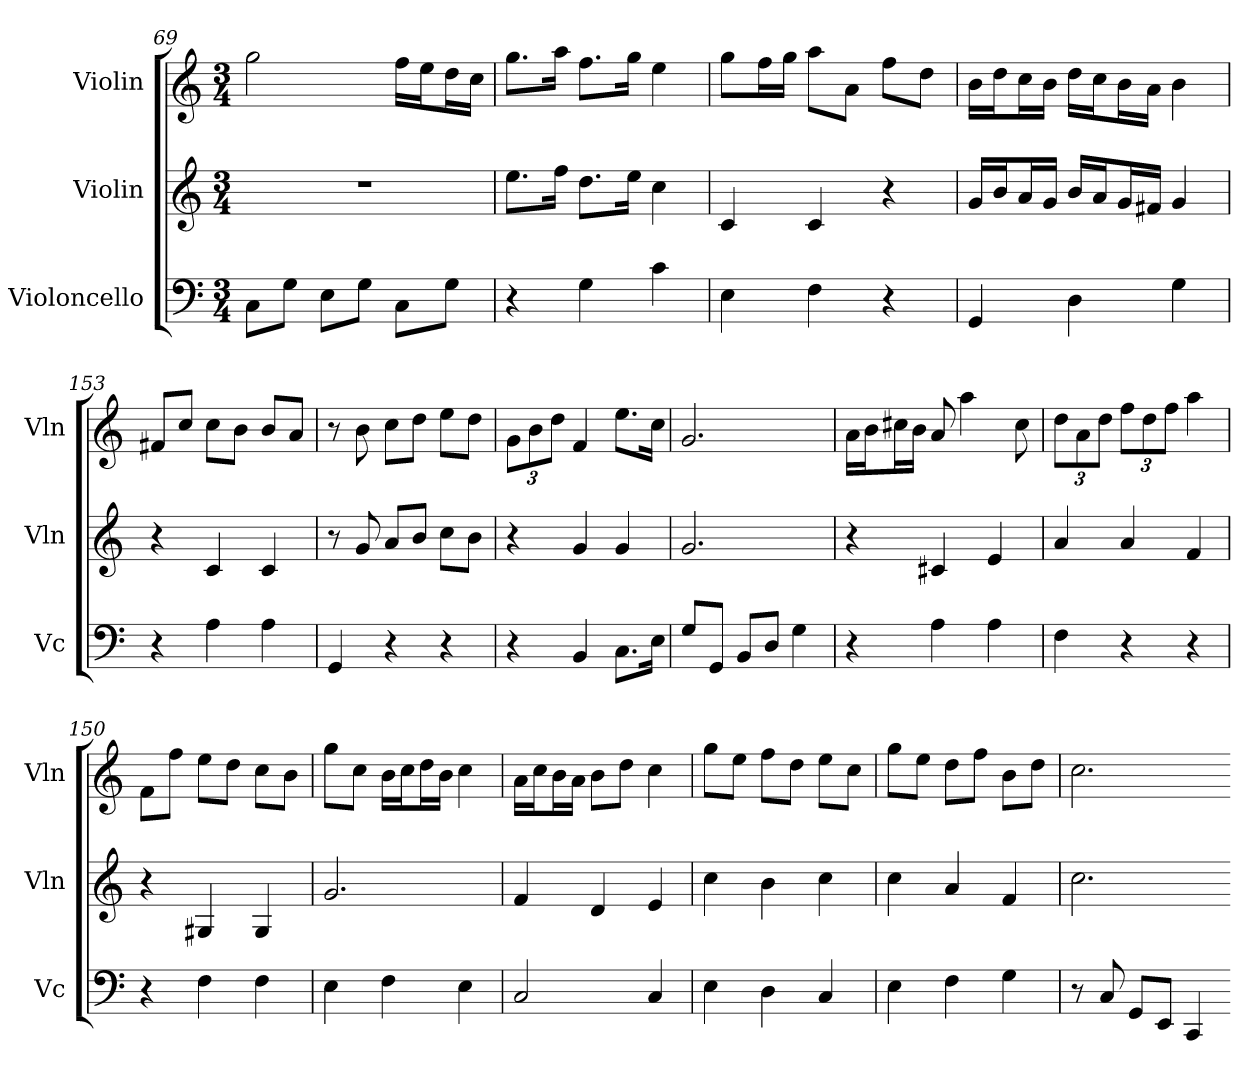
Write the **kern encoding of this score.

**kern	**kern	**kern
*part3	*part2	*part1
*staff3	*staff2	*staff1
*I"Violoncello	*I"Violin	*I"Violin
*I'Vc	*I'Vln	*I'Vln
*k[]	*k[]	*k[]
*M3/4	*M3/4	*M3/4
*MM120	*MM120	*MM120
=69	=69	=69
8CL	2.r	2gg
8GJ	.	.
8EL	.	.
8GJ	.	.
8CL	.	16ffLL
.	.	16eeJ
8GJ	.	16ddL
.	.	16ccJJ
=84	=84	=84
4r	8.eeL	8.ggL
.	16ffJk	16aaJk
4G	8.ddL	8.ffL
.	16eeJk	16ggJk
4c	4cc	4ee
=114	=114	=114
4E	4c	8ggL
.	.	16ffL
.	.	16ggJJ
4F	4c	8aaL
.	.	8aJ
4r	4r	8ffL
.	.	8ddJ
=45	=45	=45
4GG	16gLL	16bLL
.	16bJ	16ddJ
.	16aL	16ccL
.	16gJJ	16bJJ
4D	16bLL	16ddLL
.	16aJ	16ccJ
.	16gL	16bL
.	16f#XJJ	16aJJ
4G	4g	4b
=153	=153	=153
4r	4r	8f#XL
.	.	8ccJ
4A	4c	8ccL
.	.	8bJ
4A	4c	8bL
.	.	8aJ
=55	=55	=55
4GG	8r	8r
.	8g	8b
4r	8aL	8ccL
.	8bJ	8ddJ
4r	8ccL	8eeL
.	8bJ	8ddJ
=110	=110	=110
4r	4r	12gL
.	.	12b
.	.	12ddJ
4BB	4g	4f
8.CL	4g	8.eeL
16EJk	.	16ccJk
=127	=127	=127
8GL	2.g	2.g
8GGJ	.	.
8BBL	.	.
8DJ	.	.
4G	.	.
=65	=65	=65
4r	4r	16aLL
.	.	16bJ
.	.	16cc#XL
.	.	16bJJ
4A	4c#X	8a
.	.	4aa
4A	4e	.
.	.	8cc#
=143	=143	=143
4F	4a	12ddL
.	.	12a
.	.	12ddJ
4r	4a	12ffL
.	.	12dd
.	.	12ffJ
4r	4f	4aa
=150	=150	=150
4r	4r	8fL
.	.	8ffJ
4F	4G#X	8eeL
.	.	8ddJ
4F	4G#	8ccL
.	.	8bJ
=34	=34	=34
4E	2.g	8ggL
.	.	8ccJ
4F	.	16bLL
.	.	16ccJ
.	.	16ddL
.	.	16bJJ
4E	.	4cc
=43	=43	=43
2C	4f	16aLL
.	.	16ccJ
.	.	16bL
.	.	16aJJ
.	4d	8bL
.	.	8ddJ
4C	4e	4cc
=38	=38	=38
4E	4cc	8ggL
.	.	8eeJ
4D	4b	8ffL
.	.	8ddJ
4C	4cc	8eeL
.	.	8ccJ
=1	=1	=1
4E	4cc	8ggL
.	.	8eeJ
4F	4a	8ddL
.	.	8ffJ
4G	4f	8bL
.	.	8ddJ
=8	=8	=8
8r	2.cc	2.cc
8C	.	.
8GGL	.	.
8EEJ	.	.
4CC	.	.
=-	=-	=-
*-	*-	*-
